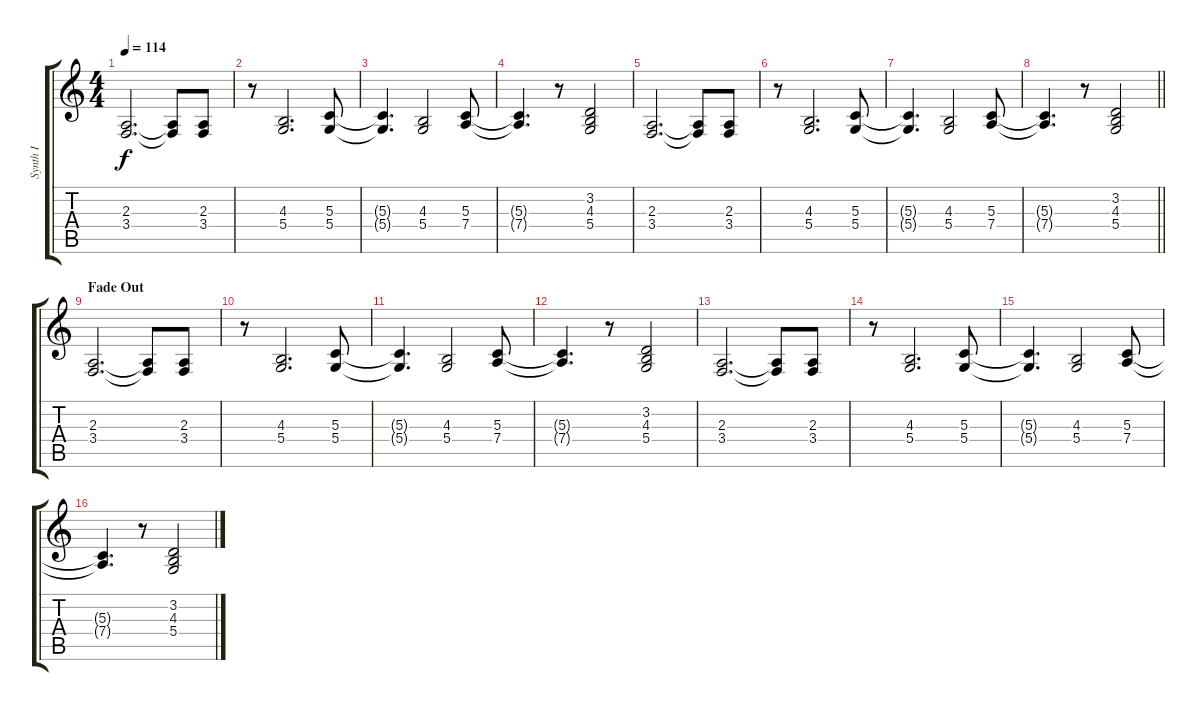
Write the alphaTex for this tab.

\track ("Synth I" "Synth I") {instrument stringensemble1}
\staff {score tabs}
\tuning (E4 B3 G3 D3 A2 E2) {hide}
\ts (4 4)
\tempo 114
\clef g2
\ks c
(2.3 3.4).2{d dy f} (2.3{t} 3.4{t}).8 (2.3 3.4).8 |
r.8 (4.3 5.4).2{d} (5.3 5.4).8 |
(5.3{t} 5.4{t}).4{d} (4.3 5.4).2 (5.3 7.4).8 |
(5.3{t} 7.4{t}).4{d} r.8 (3.2 4.3 5.4).2 |
(2.3 3.4).2{d} (2.3{t} 3.4{t}).8 (2.3 3.4).8 |
r.8 (4.3 5.4).2{d} (5.3 5.4).8 |
(5.3{t} 5.4{t}).4{d} (4.3 5.4).2 (5.3 7.4).8 |
\barLineRight lightlight
(5.3{t} 7.4{t}).4{d} r.8 (3.2 4.3 5.4).2 |
\section ("" "Fade Out")
(2.3 3.4).2{d} (2.3{t} 3.4{t}).8 (2.3 3.4).8 |
r.8 (4.3 5.4).2{d} (5.3 5.4).8 |
(5.3{t} 5.4{t}).4{d} (4.3 5.4).2 (5.3 7.4).8 |
(5.3{t} 7.4{t}).4{d} r.8 (3.2 4.3 5.4).2 |
(2.3 3.4).2{d} (2.3{t} 3.4{t}).8 (2.3 3.4).8 |
r.8 (4.3 5.4).2{d} (5.3 5.4).8 |
(5.3{t} 5.4{t}).4{d} (4.3 5.4).2 (5.3 7.4).8 |
(5.3{t} 7.4{t}).4{d} r.8 (3.2 4.3 5.4).2
